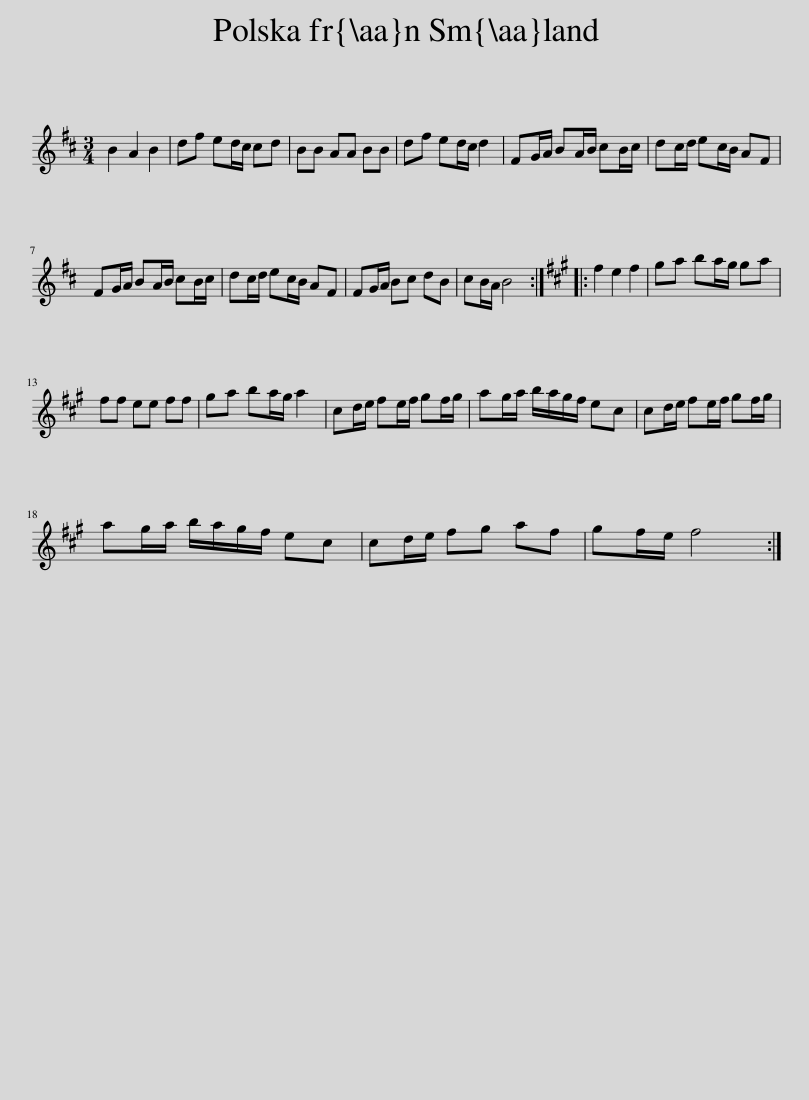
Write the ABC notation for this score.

X:1
L:1/8
M:3/4
I:linebreak $
K:Bmin
V:1 treble
V:1
 B2 A2 B2 | df ed/c/ cd | BB AA BB | df ed/c/ d2 | FG/A/ BA/B/ cB/c/ | %5
 dc/d/ ec/B/ AF |$ FG/A/ BA/B/ cB/c/ | dc/d/ ec/B/ AF | FG/A/ Bc dB | cB/A/ B4 :: %10
[K:F#min] f2 e2 f2 | ga ba/g/ ga |$ ff ee ff | ga ba/g/ a2 | cd/e/ fe/f/ gf/g/ | %15
 ag/a/ b/a/g/f/ ec | cd/e/ fe/f/ gf/g/ |$ ag/a/ b/a/g/f/ ec | cd/e/ fg af | gf/e/ f4 :| %20
